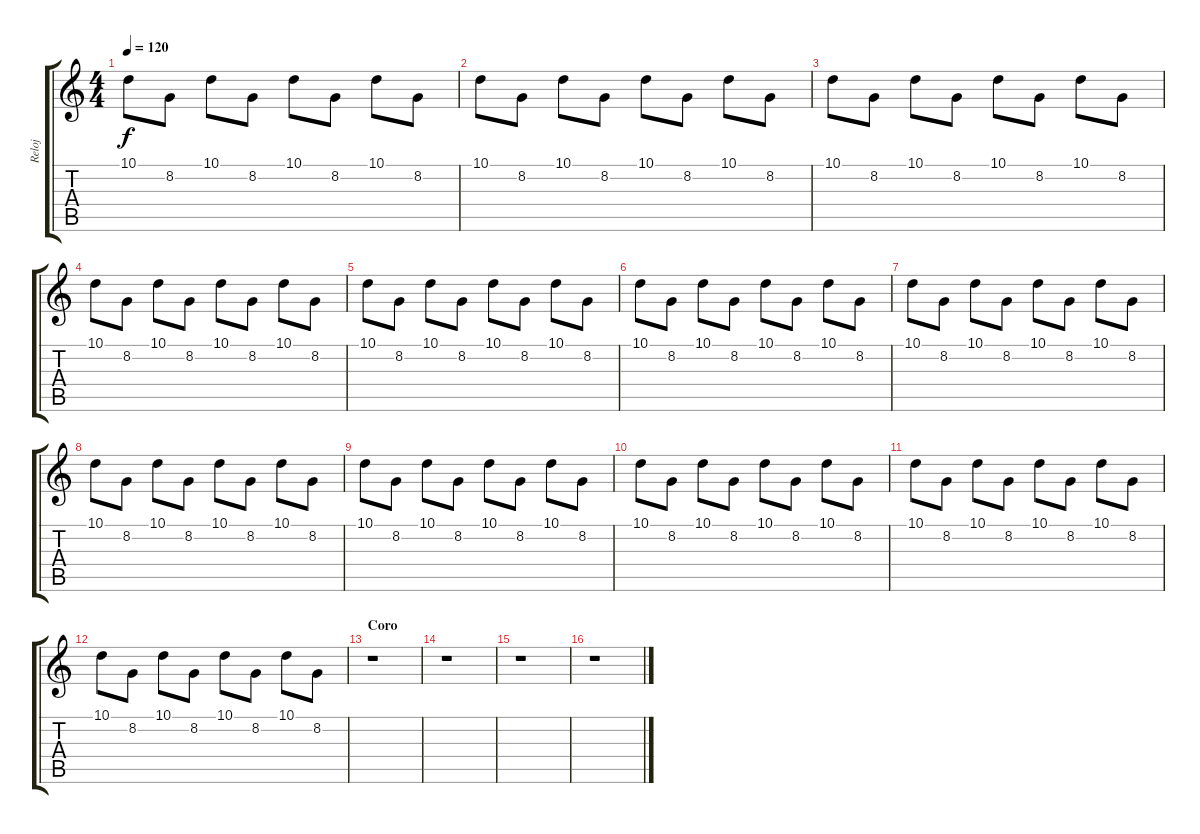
\track ("Reloj" "Reloj") {instrument tubularbells}
\staff {score tabs}
\tuning (E4 B3 G3 D3 A2 E2) {hide}
\ts (4 4)
\tempo 120
\clef g2
\ks c
10.1.8{dy f} 8.2.8 10.1.8 8.2.8 10.1.8 8.2.8 10.1.8 8.2.8 |
10.1.8 8.2.8 10.1.8 8.2.8 10.1.8 8.2.8 10.1.8 8.2.8 |
10.1.8 8.2.8 10.1.8 8.2.8 10.1.8 8.2.8 10.1.8 8.2.8 |
10.1.8 8.2.8 10.1.8 8.2.8 10.1.8 8.2.8 10.1.8 8.2.8 |
10.1.8 8.2.8 10.1.8 8.2.8 10.1.8 8.2.8 10.1.8 8.2.8 |
10.1.8 8.2.8 10.1.8 8.2.8 10.1.8 8.2.8 10.1.8 8.2.8 |
10.1.8 8.2.8 10.1.8 8.2.8 10.1.8 8.2.8 10.1.8 8.2.8 |
10.1.8 8.2.8 10.1.8 8.2.8 10.1.8 8.2.8 10.1.8 8.2.8 |
10.1.8 8.2.8 10.1.8 8.2.8 10.1.8 8.2.8 10.1.8 8.2.8 |
10.1.8 8.2.8 10.1.8 8.2.8 10.1.8 8.2.8 10.1.8 8.2.8 |
10.1.8 8.2.8 10.1.8 8.2.8 10.1.8 8.2.8 10.1.8 8.2.8 |
10.1.8 8.2.8 10.1.8 8.2.8 10.1.8 8.2.8 10.1.8 8.2.8 |
\section ("" "Coro")
r.1 |
r.1 |
r.1 |
r.1
